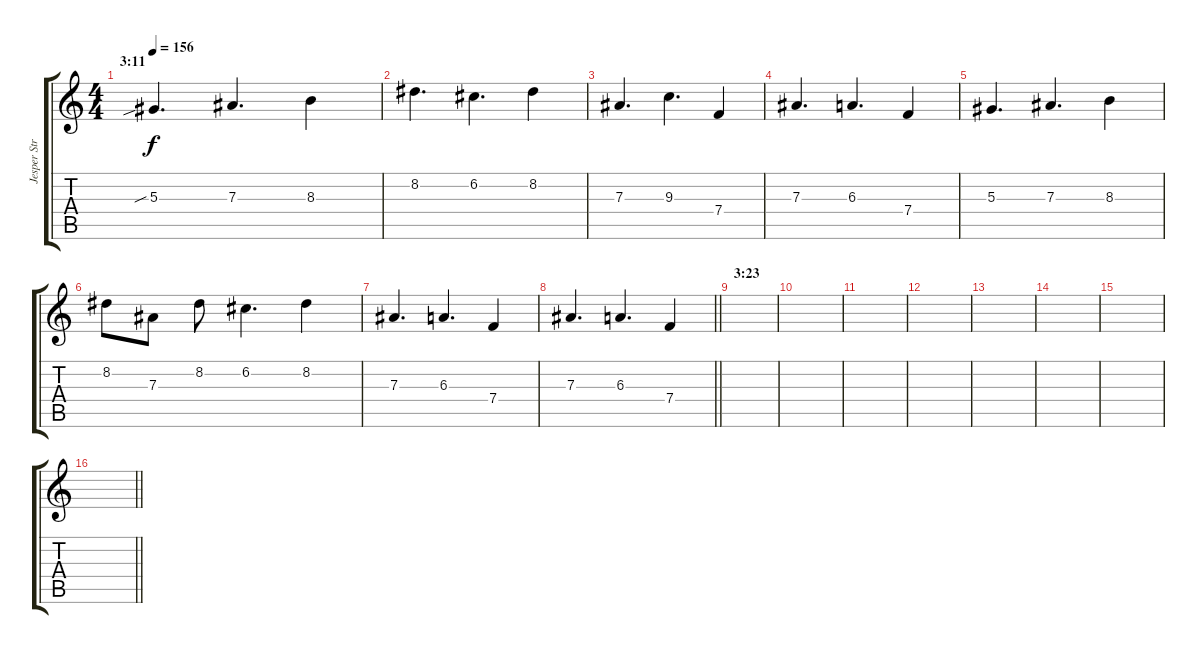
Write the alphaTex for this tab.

\track ("Jesper Strömblad" "Jesper Str") {instrument distortionguitar}
\staff {score tabs}
\tuning (C4 G3 Eb3 Bb2 F2 C2) {hide}
\ts (4 4)
\section ("" "3:11")
\tempo 156
\clef g2
\ks c
5.3{sib}.4{d dy f} 7.3.4{d} 8.3.4 |
8.2.4{d} 6.2.4{d} 8.2.4 |
7.3.4{d} 9.3.4{d} 7.4.4 |
7.3.4{d} 6.3.4{d} 7.4.4 |
5.3.4{d} 7.3.4{d} 8.3.4 |
8.2.8 7.3.8 8.2.8 6.2.4{d} 8.2.4 |
7.3.4{d} 6.3.4{d} 7.4.4 |
\barLineRight lightlight
7.3.4{d} 6.3.4{d} 7.4.4 |
\section ("" "3:23")
|
|
|
|
|
|
|
\barLineRight lightlight
